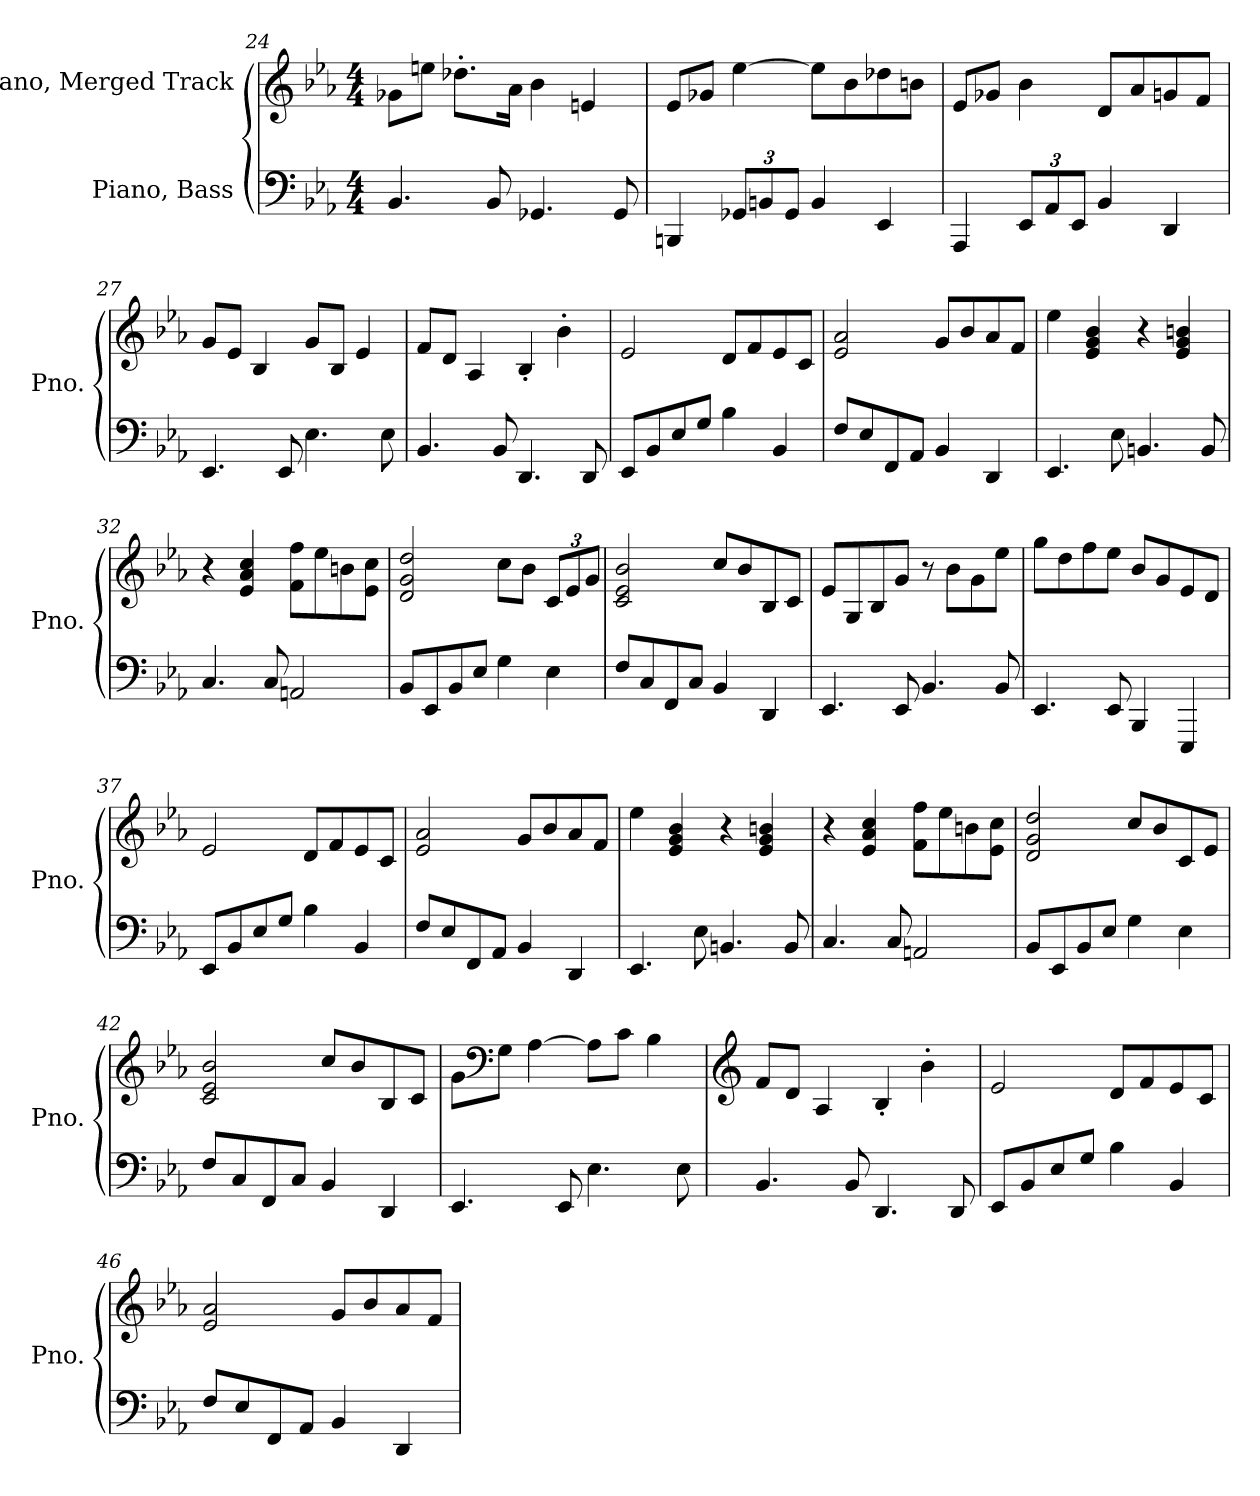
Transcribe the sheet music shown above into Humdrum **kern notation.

**kern	**kern
*part2	*part1
*staff2	*staff1
*I"Piano, Bass	*I"Piano, Merged Track
*I'Pno.	*I'Pno.
*clefF4	*clefG2
*k[b-e-a-]	*k[b-e-a-]
*M4/4	*M4/4
=24	=24
4.BB-/	8g-X\L
.	8een\J
.	8.dd-X'\L
8BB-/	.
.	16a-\Jk
4.GG-X/	4b-\
.	4en/
8GG-/	.
!!LO:PB:g=z
=25	=25
4BBBn/	8e-/L
.	8g-X/J
*Xbrackettup	*
12GG-X/L	[4ee-\
12BBn/	.
12GG-/J	.
4BB/	8ee-\L]
.	8b-\
4EE-/	8dd-X\
.	8bn\J
=26	=26
4AAA-/	8e-/L
.	8g-X/J
12EE-/L	4b-\
12AA-/	.
12EE-/J	.
4BB-/	8d/L
.	8a-/
4DD/	8gn/
.	8f/J
=27	=27
4.EE-/	8g/L
.	8e-/J
.	4B-/
8EE-/	.
4.E-\	8g/L
.	8B-/J
.	4e-/
8E-\	.
=28	=28
4.BB-/	8f/L
.	8d/J
.	4A-/
8BB-/	.
4.DD/	4B-'/
.	4b-'\
8DD/	.
!!LO:LB:g=z
=29	=29
8EE-/L	2e-/
8BB-/	.
8E-/	.
8G/J	.
4B-\	8d/L
.	8f/
4BB-/	8e-/
.	8c/J
=30	=30
8F/L	2e-/ 2a-/
8E-/	.
8FF/	.
8AA-/J	.
4BB-/	8g/L
.	8b-/
4DD/	8a-/
.	8f/J
=31	=31
4.EE-/	4ee-\
.	4e-/ 4g/ 4b-/
8E-\	.
4.BBn/	4r
.	4e-/ 4g/ 4bn/
8BB/	.
=32	=32
4.C/	4r
.	4e-/ 4a-/ 4cc/
8C/	.
2AAn/	8f\ 8ff\L
.	8ee-\
.	8bn\
.	8e-\ 8cc\J
=33	=33
8BB-/L	2d/ 2g/ 2dd/
8EE-/	.
8BB-/	.
8E-/J	.
4G\	8cc\L
.	8b-\J
*	*Xbrackettup
4E-\	12c/L
.	12e-/
.	12g/J
!!LO:LB:g=z
=34	=34
8F/L	2c/ 2e-/ 2b-/
8C/	.
8FF/	.
8C/J	.
4BB-/	8cc/L
.	8b-/
4DD/	8B-/
.	8c/J
=35	=35
4.EE-/	8e-/L
.	8G/
.	8B-/
8EE-/	8g/J
4.BB-/	8r
.	8b-\L
.	8g\
8BB-/	8ee-\J
=36	=36
4.EE-/	8gg\L
.	8dd\
.	8ff\
8EE-/	8ee-\J
4BBB-/	8b-/L
.	8g/
4EEE-/	8e-/
.	8d/J
=37	=37
8EE-/L	2e-/
8BB-/	.
8E-/	.
8G/J	.
4B-\	8d/L
.	8f/
4BB-/	8e-/
.	8c/J
!!LO:LB:g=z
=38	=38
8F/L	2e-/ 2a-/
8E-/	.
8FF/	.
8AA-/J	.
4BB-/	8g/L
.	8b-/
4DD/	8a-/
.	8f/J
=39	=39
4.EE-/	4ee-\
.	4e-/ 4g/ 4b-/
8E-\	.
4.BBn/	4r
.	4e-/ 4g/ 4bn/
8BB/	.
=40	=40
4.C/	4r
.	4e-/ 4a-/ 4cc/
8C/	.
2AAn/	8f\ 8ff\L
.	8ee-\
.	8bn\
.	8e-\ 8cc\J
=41	=41
8BB-/L	2d/ 2g/ 2dd/
8EE-/	.
8BB-/	.
8E-/J	.
4G\	8cc/L
.	8b-/
4E-\	8c/
.	8e-/J
=42	=42
8F/L	2c/ 2e-/ 2b-/
8C/	.
8FF/	.
8C/J	.
4BB-/	8cc/L
.	8b-/
4DD/	8B-/
.	8c/J
!!LO:LB:g=z
=43	=43
4.EE-/	8g\L
*	*clefF4
.	8G\J
.	[4A-\
8EE-/	.
4.E-\	8A-\L]
.	8c\J
.	4B-\
8E-\	.
=44	=44
*	*clefG2
4.BB-/	8f/L
.	8d/J
.	4A-/
8BB-/	.
4.DD/	4B-'/
.	4b-'\
8DD/	.
=45	=45
8EE-/L	2e-/
8BB-/	.
8E-/	.
8G/J	.
4B-\	8d/L
.	8f/
4BB-/	8e-/
.	8c/J
=46	=46
8F/L	2e-/ 2a-/
8E-/	.
8FF/	.
8AA-/J	.
4BB-/	8g/L
.	8b-/
4DD/	8a-/
.	8f/J
=	=
*-	*-
